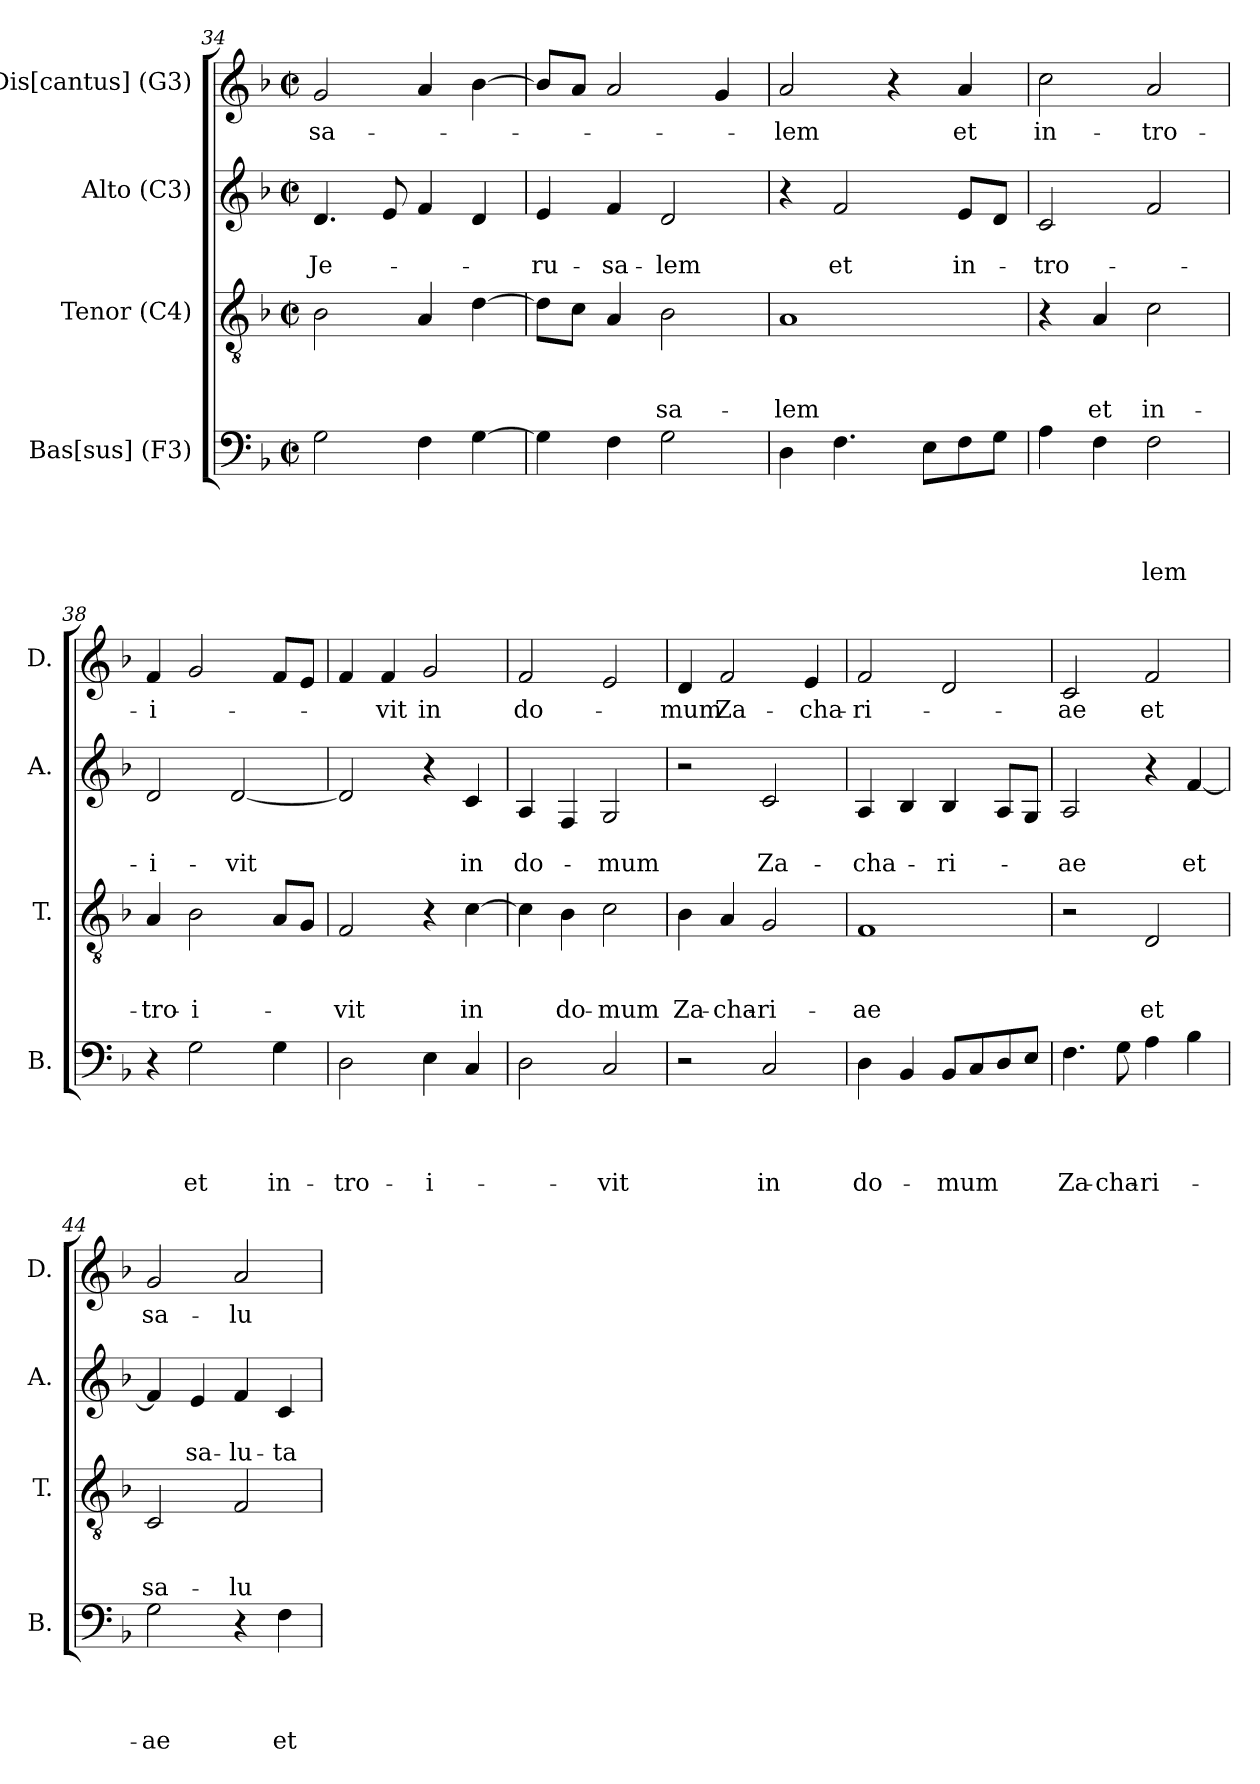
**kern	**text	**text	**text	**text	**kern	**text	**text	**text	**kern	**text	**text	**kern	**text
*part4	*part4	*part4	*part4	*part4	*part3	*part3	*part3	*part3	*part2	*part2	*part2	*part1	*part1
*staff4	*staff4	*staff4	*staff4	*staff4	*staff3	*staff3	*staff3	*staff3	*staff2	*staff2	*staff2	*staff1	*staff1
*I"Bas[sus] (F3)	*	*	*	*	*I"Tenor (C4)	*	*	*	*I"Alto (C3)	*	*	*I"Dis[cantus] (G3)	*
*I'B.	*	*	*	*	*I'T.	*	*	*	*I'A.	*	*	*I'D.	*
*clefF4	*	*	*	*	*clefGv2	*	*	*	*clefG2	*	*	*clefG2	*
*k[b-]	*	*	*	*	*k[b-]	*	*	*	*k[b-]	*	*	*k[b-]	*
*F:	*	*	*	*	*F:	*	*	*	*F:	*	*	*F:	*
*M2/2	*	*	*	*	*M2/2	*	*	*	*M2/2	*	*	*M2/2	*
*met(c|)	*	*	*	*	*met(c|)	*	*	*	*met(c|)	*	*	*met(c|)	*
=34	=34	=34	=34	=34	=34	=34	=34	=34	=34	=34	=34	=34	=34
!	!	!	!	!	!	!	!	!	!	!	!LO:LY:b	!	!LO:LY:b
2G\	.	.	.	.	2B-\	.	.	.	4.d/	.	Je-	2g/	-sa-
.	.	.	.	.	.	.	.	.	8e/	.	.	.	.
4F\	.	.	.	.	4A/	.	.	.	4f/	.	.	4a/	.
[>4G\	.	.	.	.	[>4d\	.	.	.	4d/	.	.	[>4b-\	.
=35	=35	=35	=35	=35	=35	=35	=35	=35	=35	=35	=35	=35	=35
!	!	!	!	!	!	!	!	!	!	!	!LO:LY:b	!	!
4G\]	.	.	.	.	8d\L]	.	.	.	4e/	.	-ru-	8b-/L]	.
.	.	.	.	.	8c\J	.	.	.	.	.	.	8a/J	.
!	!	!	!	!	!	!	!	!	!	!	!LO:LY:b	!	!
4F\	.	.	.	.	4A/	.	.	.	4f/	.	-sa-	2a/	.
!	!	!	!	!	!	!	!	!LO:LY:b	!	!	!LO:LY:b	!	!
2G\	.	.	.	.	2B-\	.	.	-sa-	2d/	.	-lem	.	.
.	.	.	.	.	.	.	.	.	.	.	.	4g/	.
=36	=36	=36	=36	=36	=36	=36	=36	=36	=36	=36	=36	=36	=36
!	!	!	!	!	!	!	!	!LO:LY:b	!	!	!	!	!LO:LY:b
4D\	.	.	.	.	1A	.	.	-lem	4r	.	.	2a/	-lem
!	!	!	!	!	!	!	!	!	!	!	!LO:LY:b	!	!
4.F\	.	.	.	.	.	.	.	.	2f/	.	et	.	.
.	.	.	.	.	.	.	.	.	.	.	.	4r	.
8E\L	.	.	.	.	.	.	.	.	.	.	.	.	.
!	!	!	!	!	!	!	!	!	!	!	!LO:LY:b	!	!LO:LY:b
8F\	.	.	.	.	.	.	.	.	8e/L	.	in-	4a/	et
8G\J	.	.	.	.	.	.	.	.	8d/J	.	.	.	.
!!LO:LB:g=z
=37	=37	=37	=37	=37	=37	=37	=37	=37	=37	=37	=37	=37	=37
!	!	!	!	!	!	!	!	!	!	!	!LO:LY:b	!	!LO:LY:b
4A\	.	.	.	.	4r	.	.	.	2c/	.	-tro-	2cc\	in-
!	!	!	!	!	!	!	!	!LO:LY:b	!	!	!	!	!
4F\	.	.	.	.	4A/	.	.	et	.	.	.	.	.
!	!	!	!	!LO:LY:b	!	!	!	!LO:LY:b	!	!	!	!	!LO:LY:b
2F\	.	.	.	-lem	2c\	.	.	in-	2f/	.	.	2a/	-tro-
=38	=38	=38	=38	=38	=38	=38	=38	=38	=38	=38	=38	=38	=38
!	!	!	!	!	!	!	!	!LO:LY:b	!	!	!LO:LY:b	!	!LO:LY:b:rj
4r	.	.	.	.	4A/	.	.	-tro-	2d/	.	-i-	4f/	-i-
!	!	!	!	!LO:LY:b	!	!	!	!LO:LY:b:rj	!	!	!	!	!
2G\	.	.	.	et	2B-\	.	.	-i-	.	.	.	2g/	.
!	!	!	!	!	!	!	!	!	!	!	!LO:LY:b	!	!
.	.	.	.	.	.	.	.	.	[<2d/	.	-vit	.	.
!	!	!	!	!LO:LY:b	!	!	!	!	!	!	!	!	!
4G\	.	.	.	in-	8A/L	.	.	.	.	.	.	8f/L	.
.	.	.	.	.	8G/J	.	.	.	.	.	.	8e/J	.
=39	=39	=39	=39	=39	=39	=39	=39	=39	=39	=39	=39	=39	=39
!	!	!	!	!LO:LY:b	!	!	!	!LO:LY:b	!	!	!	!	!
2D\	.	.	.	-tro-	2F/	.	.	-vit	2d/]	.	.	4f/	.
!	!	!	!	!	!	!	!	!	!	!	!	!	!LO:LY:b
.	.	.	.	.	.	.	.	.	.	.	.	4f/	-vit
!	!	!	!	!LO:LY:b:rj	!	!	!	!	!	!	!	!	!LO:LY:b
4E\	.	.	.	-i-	4r	.	.	.	4r	.	.	2g/	in
!	!	!	!	!	!	!	!	!LO:LY:b	!	!	!LO:LY:b	!	!
4C/	.	.	.	.	[>4c\	.	.	in	4c/	.	in	.	.
=40	=40	=40	=40	=40	=40	=40	=40	=40	=40	=40	=40	=40	=40
!	!	!	!	!	!	!	!	!	!	!	!LO:LY:b	!	!LO:LY:b
2D\	.	.	.	.	4c\]	.	.	.	4A/	.	do-	2f/	do-
!	!	!	!	!	!	!	!	!LO:LY:b	!	!	!	!	!
.	.	.	.	.	4B-\	.	.	do-	4F/	.	.	.	.
!	!	!	!	!LO:LY:b	!	!	!	!LO:LY:b	!	!	!LO:LY:b	!	!
2C/	.	.	.	-vit	2c\	.	.	-mum	2G/	.	-mum	2e/	.
=41	=41	=41	=41	=41	=41	=41	=41	=41	=41	=41	=41	=41	=41
!	!	!	!	!	!	!	!	!LO:LY:b	!	!	!	!	!LO:LY:b
2r	.	.	.	.	4B-\	.	.	Za-	2r	.	.	4d/	-mum
!	!	!	!	!	!	!	!	!LO:LY:b	!	!	!	!	!LO:LY:b
.	.	.	.	.	4A/	.	.	-cha-	.	.	.	2f/	Za-
!	!	!	!	!LO:LY:b	!	!	!	!LO:LY:b	!	!	!LO:LY:b	!	!
2C/	.	.	.	in	2G/	.	.	-ri-	2c/	.	Za-	.	.
!	!	!	!	!	!	!	!	!	!	!	!	!	!LO:LY:b
.	.	.	.	.	.	.	.	.	.	.	.	4e/	-cha-
=42	=42	=42	=42	=42	=42	=42	=42	=42	=42	=42	=42	=42	=42
!	!	!	!	!LO:LY:b	!	!	!	!LO:LY:b	!	!	!LO:LY:b	!	!LO:LY:b
4D\	.	.	.	do-	1F	.	.	-ae	4A/	.	-cha-	2f/	-ri-
4BB-/	.	.	.	.	.	.	.	.	4B-/	.	.	.	.
!	!	!	!	!LO:LY:b	!	!	!	!	!	!	!LO:LY:b	!	!
8BB-/L	.	.	.	-mum	.	.	.	.	4B-/	.	-ri-	2d/	.
8C/	.	.	.	.	.	.	.	.	.	.	.	.	.
8D/	.	.	.	.	.	.	.	.	8A/L	.	.	.	.
8E/J	.	.	.	.	.	.	.	.	8G/J	.	.	.	.
=43	=43	=43	=43	=43	=43	=43	=43	=43	=43	=43	=43	=43	=43
!	!	!	!	!LO:LY:b	!	!	!	!	!	!	!LO:LY:b	!	!LO:LY:b
4.F\	.	.	.	Za-	2r	.	.	.	2A/	.	-ae	2c/	-ae
!	!	!	!	!LO:LY:b	!	!	!	!	!	!	!	!	!
8G\	.	.	.	-cha-	.	.	.	.	.	.	.	.	.
!	!	!	!	!LO:LY:b:rj	!	!	!	!LO:LY:b	!	!	!	!	!LO:LY:b
4A\	.	.	.	-ri-	2D/	.	.	et	4r	.	.	2f/	et
!	!	!	!	!	!	!	!	!	!	!	!LO:LY:b	!	!
4B-\	.	.	.	.	.	.	.	.	[>4f/	.	et	.	.
!!LO:PB:g=z
=44	=44	=44	=44	=44	=44	=44	=44	=44	=44	=44	=44	=44	=44
!	!	!	!	!LO:LY:b	!	!	!	!LO:LY:b	!	!	!	!	!LO:LY:b
2G\	.	.	.	-ae	2C/	.	.	sa-	4f/]	.	.	2g/	sa-
!	!	!	!	!	!	!	!	!	!	!	!LO:LY:b	!	!
.	.	.	.	.	.	.	.	.	4e/	.	sa-	.	.
!	!	!	!	!	!	!	!	!LO:LY:b	!	!	!LO:LY:b	!	!LO:LY:b
4r	.	.	.	.	2F/	.	.	-lu-	4f/	.	-lu-	2a/	-lu-
!	!	!	!	!LO:LY:b	!	!	!	!	!	!	!LO:LY:b	!	!
4F\	.	.	.	et	.	.	.	.	4c/	.	-ta-	.	.
=	=	=	=	=	=	=	=	=	=	=	=	=	=
*-	*-	*-	*-	*-	*-	*-	*-	*-	*-	*-	*-	*-	*-
